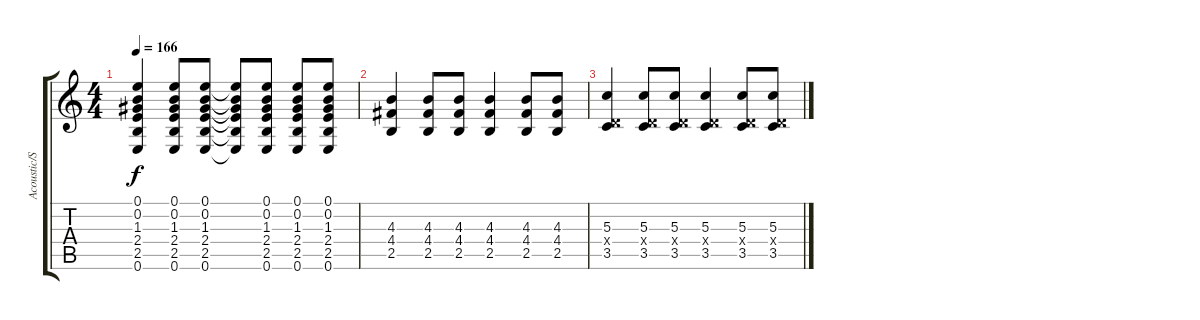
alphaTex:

\track ("Acoustic/Solo" "Acoustic/S") {instrument acousticguitarsteel}
\staff {score tabs}
\tuning (E4 B3 G3 D3 A2 E2) {hide}
\ts (4 4)
\tempo 166
\clef g2
\ks c
(0.1 0.2 1.3 2.4 2.5 0.6).4{dy f} (0.1 0.2 1.3 2.4 2.5 0.6).8 (0.1 0.2 1.3 2.4 2.5 0.6).8 (0.1{t} 0.2{t} 1.3{t} 2.4{t} 2.5{t} 0.6{t}).8 (0.1 0.2 1.3 2.4 2.5 0.6).8 (0.1 0.2 1.3 2.4 2.5 0.6).8 (0.1 0.2 1.3 2.4 2.5 0.6).8 |
(4.3 4.4 2.5).4 (4.3 4.4 2.5).8 (4.3 4.4 2.5).8 (4.3 4.4 2.5).4 (4.3 4.4 2.5).8 (4.3 4.4 2.5).8 |
(5.3 0.4{x} 3.5).4 (5.3 0.4{x} 3.5).8 (5.3 0.4{x} 3.5).8 (5.3 0.4{x} 3.5).4 (5.3 0.4{x} 3.5).8 (5.3 0.4{x} 3.5).8
